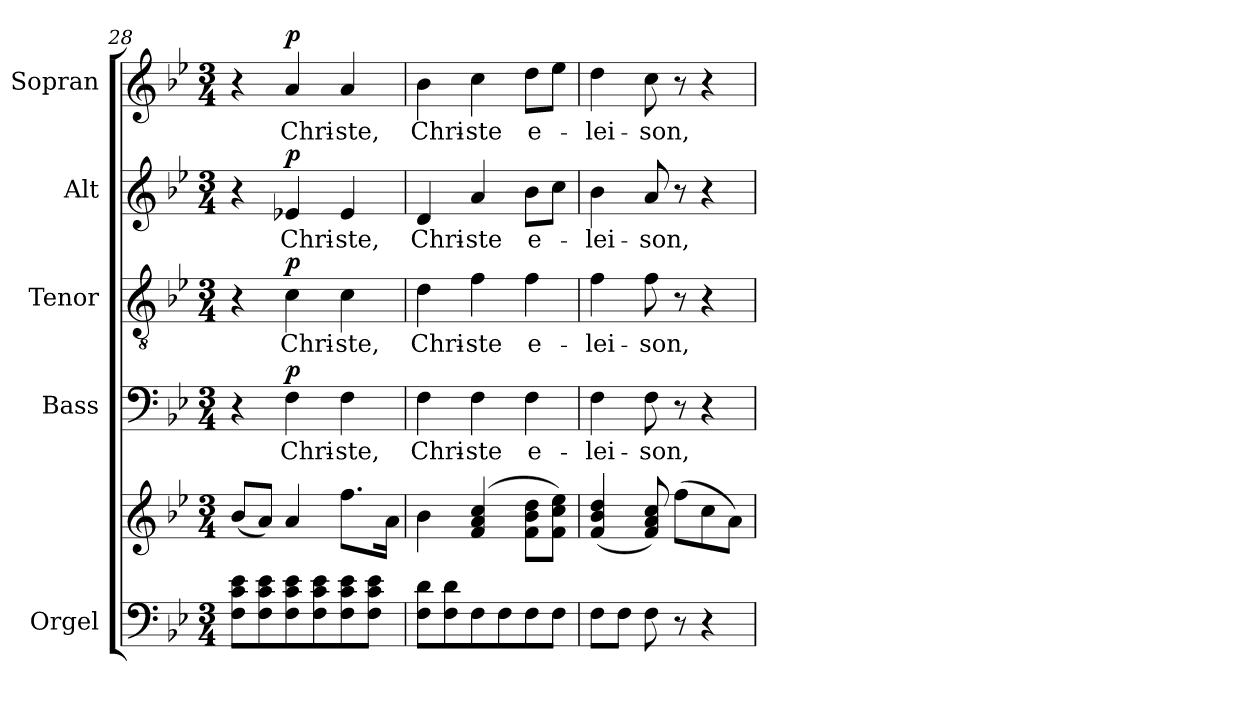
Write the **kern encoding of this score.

**kern	**kern	**kern	**text	**dynam	**kern	**text	**dynam	**kern	**text	**dynam	**kern	**text	**dynam
*part5	*part5	*part4	*part4	*part4	*part3	*part3	*part3	*part2	*part2	*part2	*part1	*part1	*part1
*staff6	*staff5	*staff4	*staff4	*staff4	*staff3	*staff3	*staff3	*staff2	*staff2	*staff2	*staff1	*staff1	*staff1
*I"Orgel	*	*I"Bass	*	*	*I"Tenor	*	*	*I"Alt	*	*	*I"Sopran	*	*
*I'Org.	*	*I'B.	*	*	*I'T.	*	*	*I'A.	*	*	*I'S.	*	*
*clefF4	*clefG2	*clefF4	*	*	*clefGv2	*	*	*clefG2	*	*	*clefG2	*	*
*k[b-e-]	*k[b-e-]	*k[b-e-]	*	*	*k[b-e-]	*	*	*k[b-e-]	*	*	*k[b-e-]	*	*
*B-:	*B-:	*B-:	*	*	*B-:	*	*	*B-:	*	*	*B-:	*	*
*M3/4	*M3/4	*M3/4	*	*	*M3/4	*	*	*M3/4	*	*	*M3/4	*	*
=28	=28	=28	=28	=28	=28	=28	=28	=28	=28	=28	=28	=28	=28
8F\ 8c\ 8e-\L	(<8b-/L	4r	.	.	4r	.	.	4r	.	.	4r	.	.
8F\ 8c\ 8e-\	8a/J)	.	.	.	.	.	.	.	.	.	.	.	.
!	!	!	!LO:LY:b	!LO:DY:a	!	!LO:LY:b	!LO:DY:a	!	!LO:LY:b	!LO:DY:a	!	!LO:LY:b	!LO:DY:a
8F\ 8c\ 8e-\	4a/	4F\	Chri-	p	4c\	Chri-	p	4e-X/	Chri-	p	4a/	Chri-	p
8F\ 8c\ 8e-\	.	.	.	.	.	.	.	.	.	.	.	.	.
!	!	!	!LO:LY:b	!	!	!LO:LY:b	!	!	!LO:LY:b	!	!	!LO:LY:b	!
8F\ 8c\ 8e-\	8.ff\L	4F\	-ste,	.	4c\	-ste,	.	4e-/	-ste,	.	4a/	-ste,	.
8F\ 8c\ 8e-\J	.	.	.	.	.	.	.	.	.	.	.	.	.
.	16a\Jk	.	.	.	.	.	.	.	.	.	.	.	.
!!LO:LB:g=z
=29	=29	=29	=29	=29	=29	=29	=29	=29	=29	=29	=29	=29	=29
!	!	!	!LO:LY:b	!	!	!LO:LY:b	!	!	!LO:LY:b	!	!	!LO:LY:b	!
8F\ 8d\L	4b-\	4F\	Chri-	.	4d\	Chri-	.	4d/	Chri-	.	4b-\	Chri-	.
8F\ 8d\	.	.	.	.	.	.	.	.	.	.	.	.	.
!	!	!	!LO:LY:b	!	!	!LO:LY:b	!	!	!LO:LY:b	!	!	!LO:LY:b	!
8F\	(4f/ 4a/ 4cc/	4F\	-ste	.	4f\	-ste	.	4a/	-ste	.	4cc\	-ste	.
8F\	.	.	.	.	.	.	.	.	.	.	.	.	.
!	!	!	!LO:LY:b	!	!	!LO:LY:b	!	!	!LO:LY:b	!	!	!LO:LY:b	!
8F\	8f\ 8b-\ 8dd\L	4F\	e-	.	4f\	e-	.	8b-\L	e-	.	8dd\L	e-	.
8F\J	8f\ 8cc\ 8ee-\J)	.	.	.	.	.	.	8cc\J	.	.	8ee-\J	.	.
=30	=30	=30	=30	=30	=30	=30	=30	=30	=30	=30	=30	=30	=30
!	!	!	!LO:LY:b	!	!	!LO:LY:b	!	!	!LO:LY:b	!	!	!LO:LY:b	!
8F\L	(<4f/ 4b-/ 4dd/	4F\	-lei-	.	4f\	-lei-	.	4b-\	-lei-	.	4dd\	-lei-	.
8F\J	.	.	.	.	.	.	.	.	.	.	.	.	.
!	!	!	!LO:LY:b	!	!	!LO:LY:b	!	!	!LO:LY:b	!	!	!LO:LY:b	!
8F\	8f/ 8a/ 8cc/)	8F\	-son,	.	8f\	-son,	.	8a/	-son,	.	8cc\	-son,	.
8r	(>8ff\L	8r	.	.	8r	.	.	8r	.	.	8r	.	.
4r	8cc\	4r	.	.	4r	.	.	4r	.	.	4r	.	.
.	8a\J)	.	.	.	.	.	.	.	.	.	.	.	.
=	=	=	=	=	=	=	=	=	=	=	=	=	=
*-	*-	*-	*-	*-	*-	*-	*-	*-	*-	*-	*-	*-	*-
